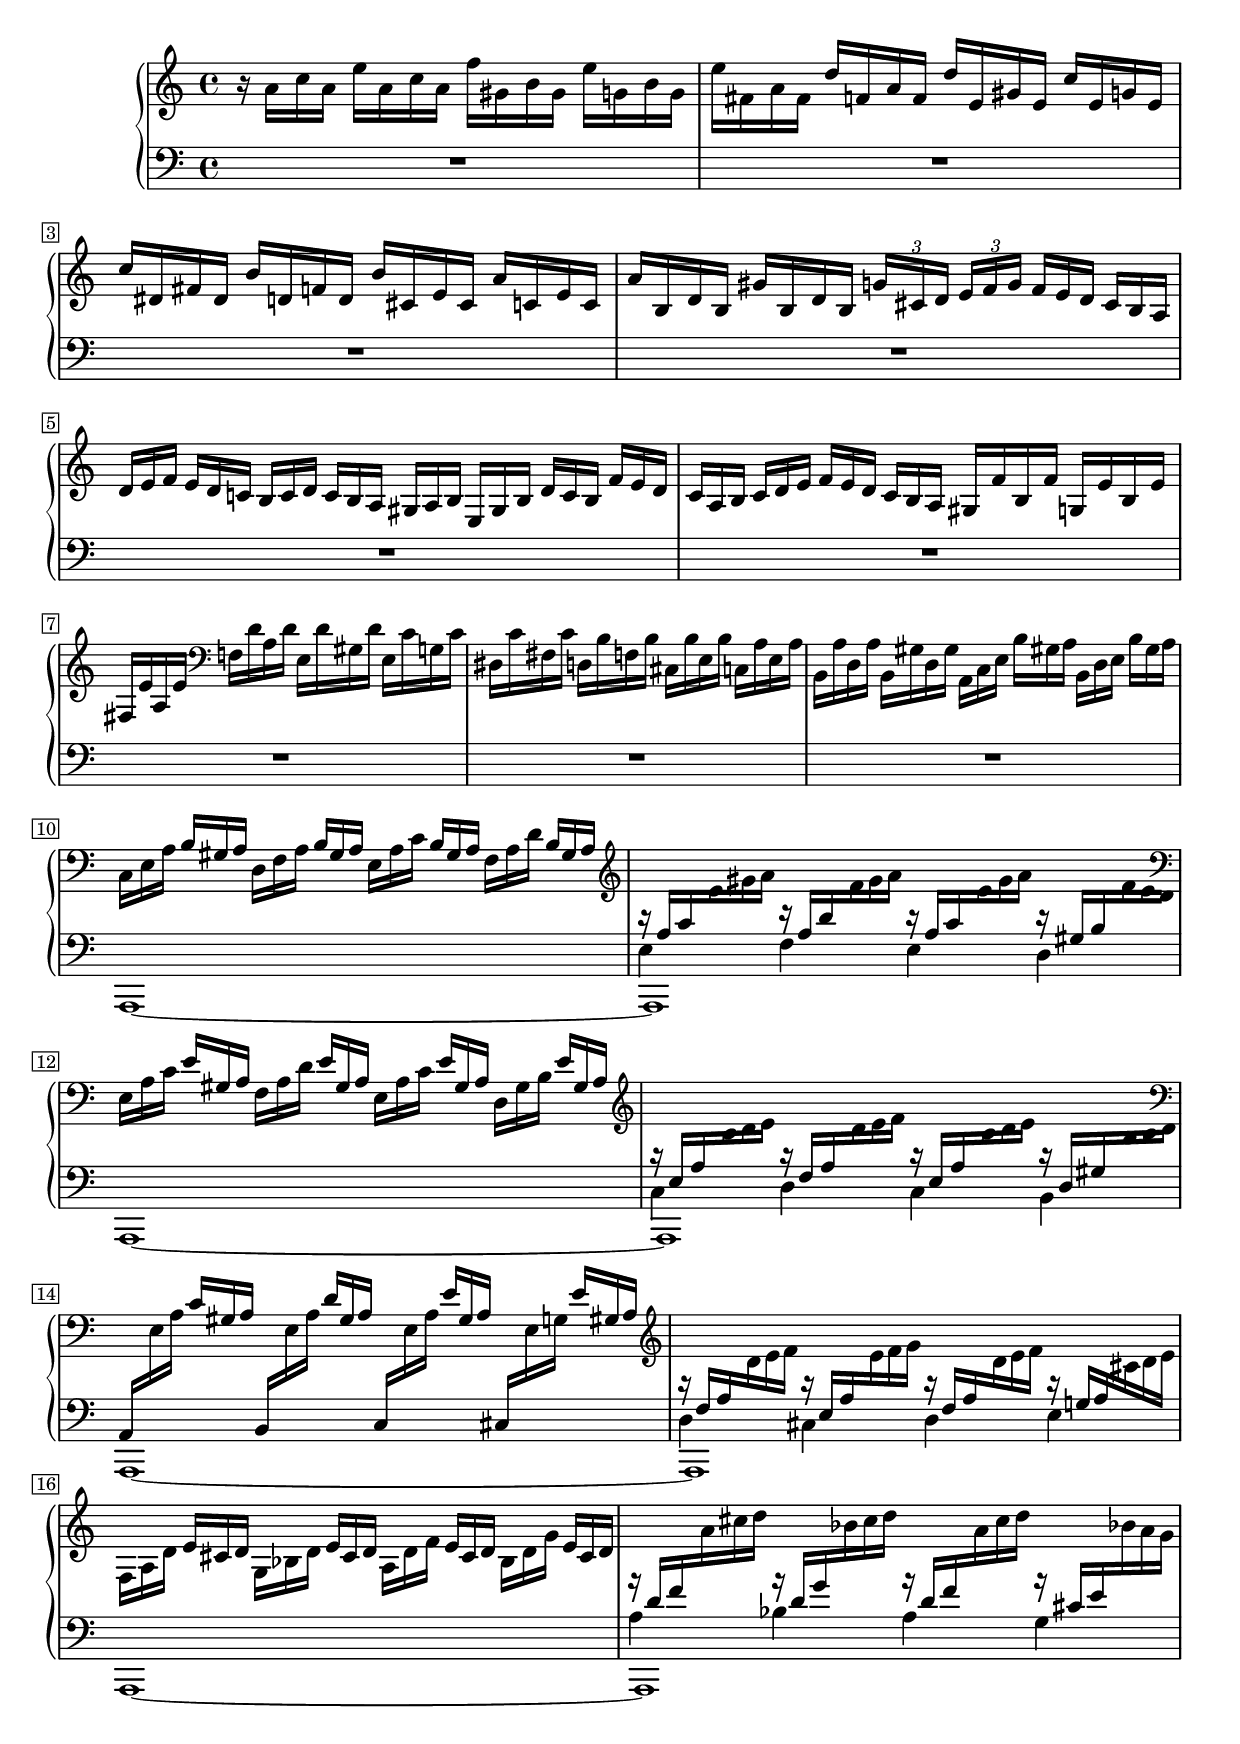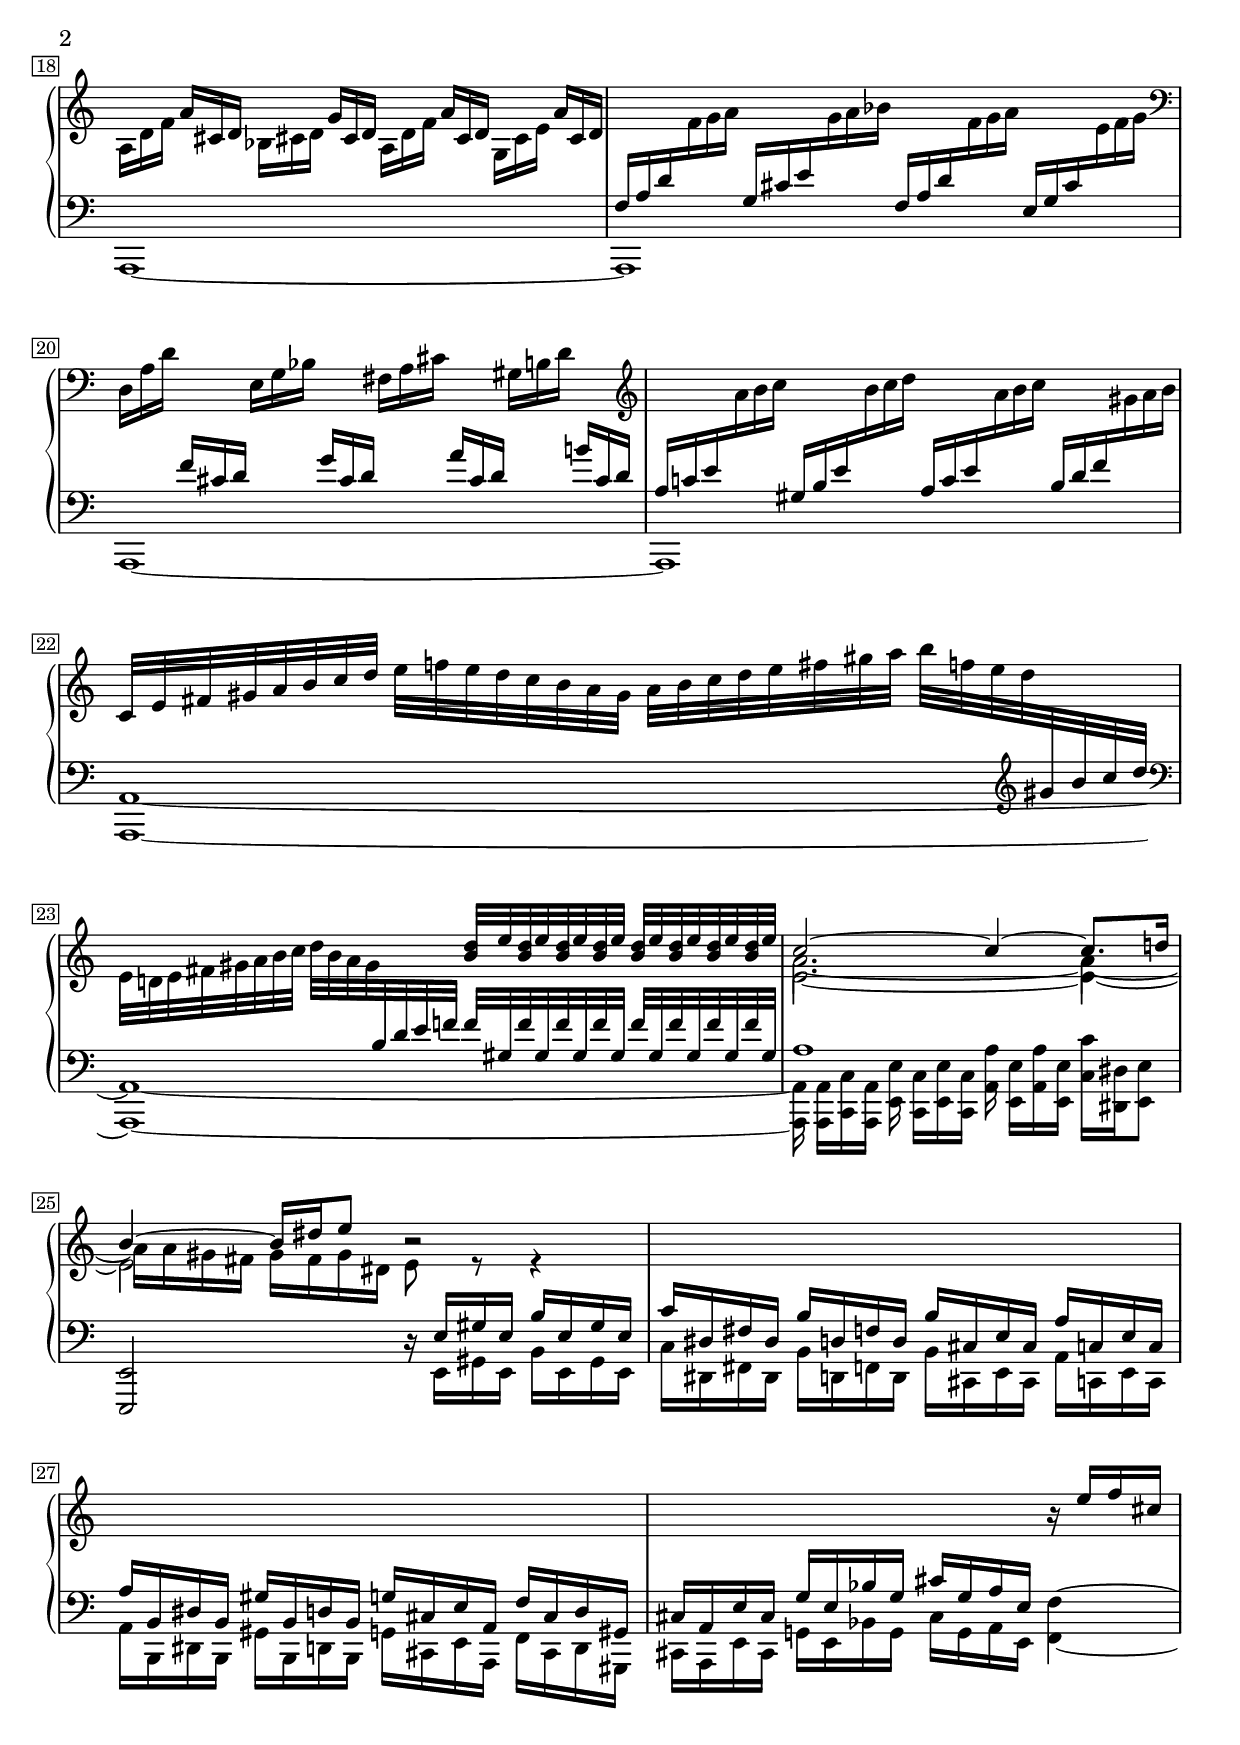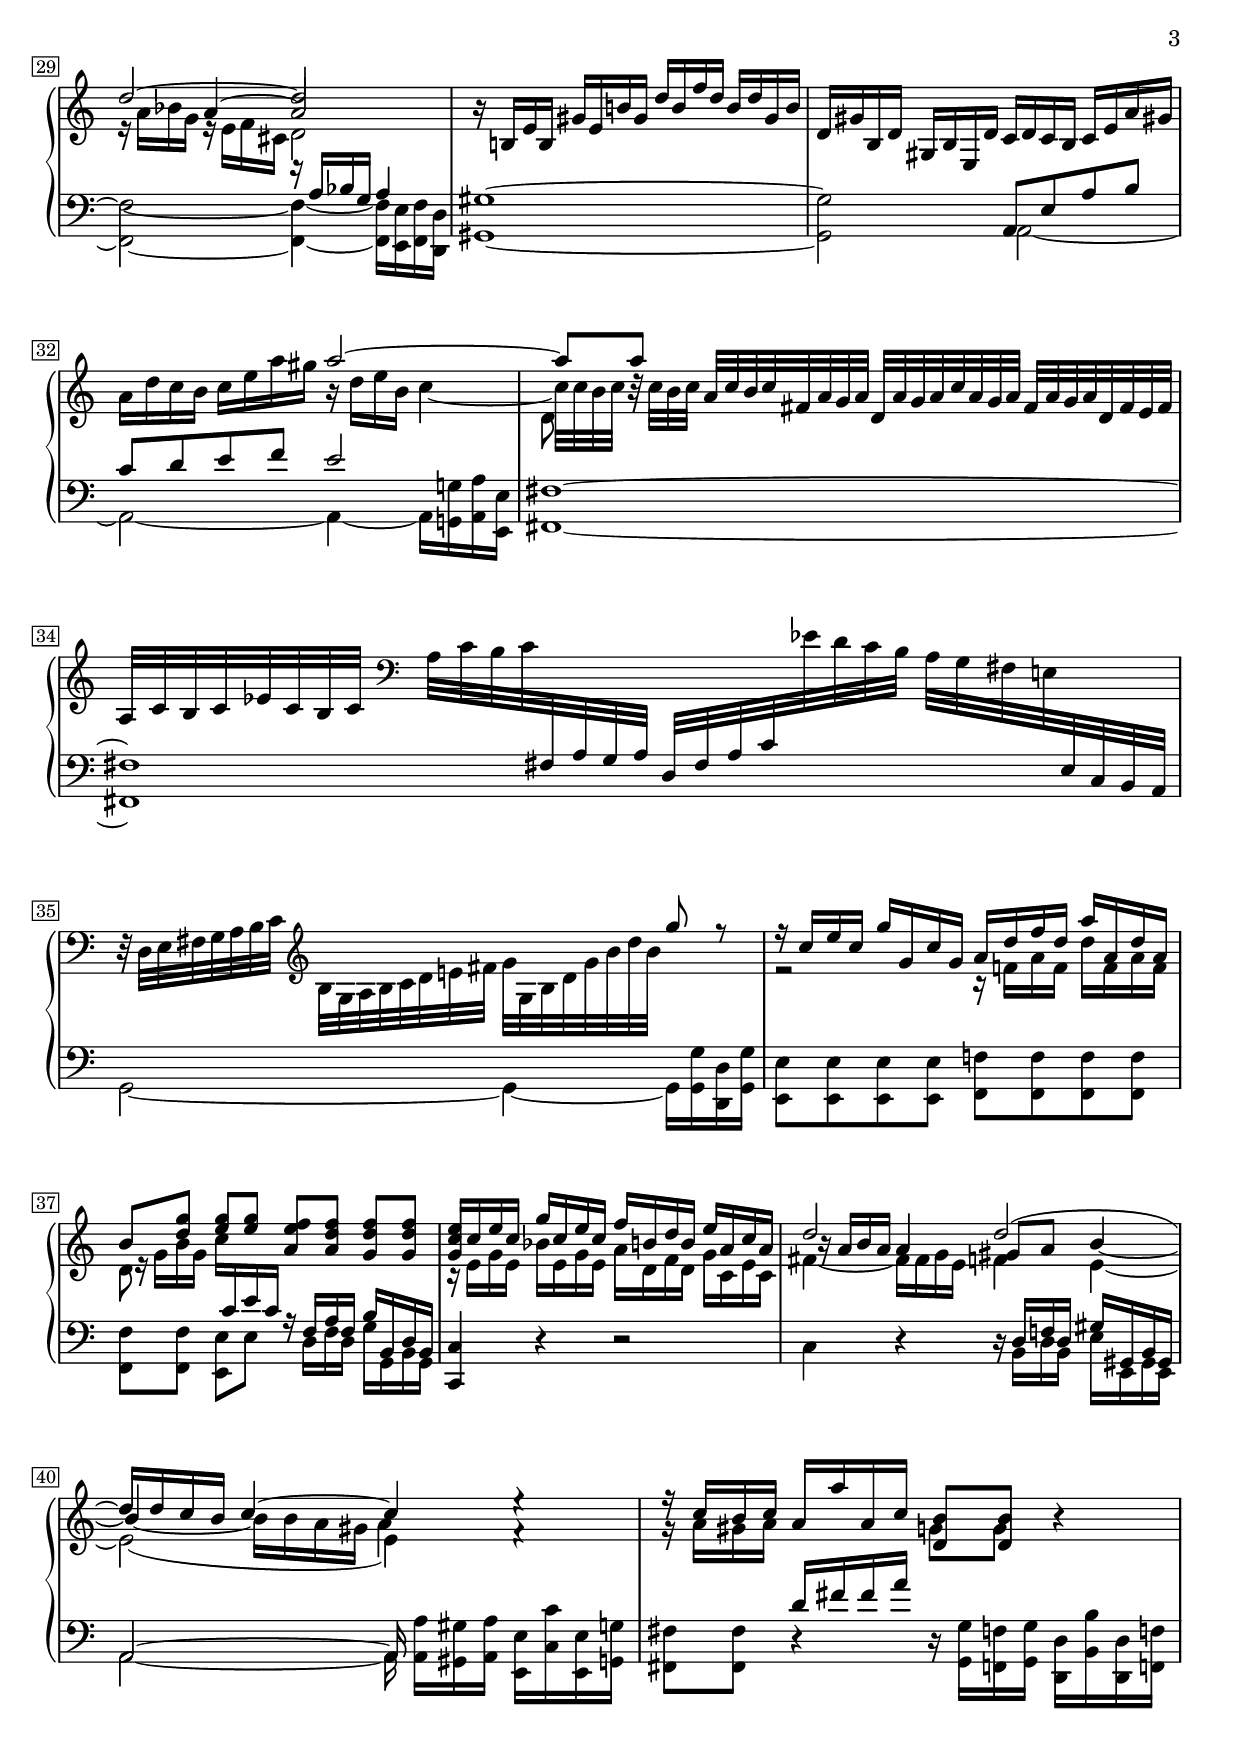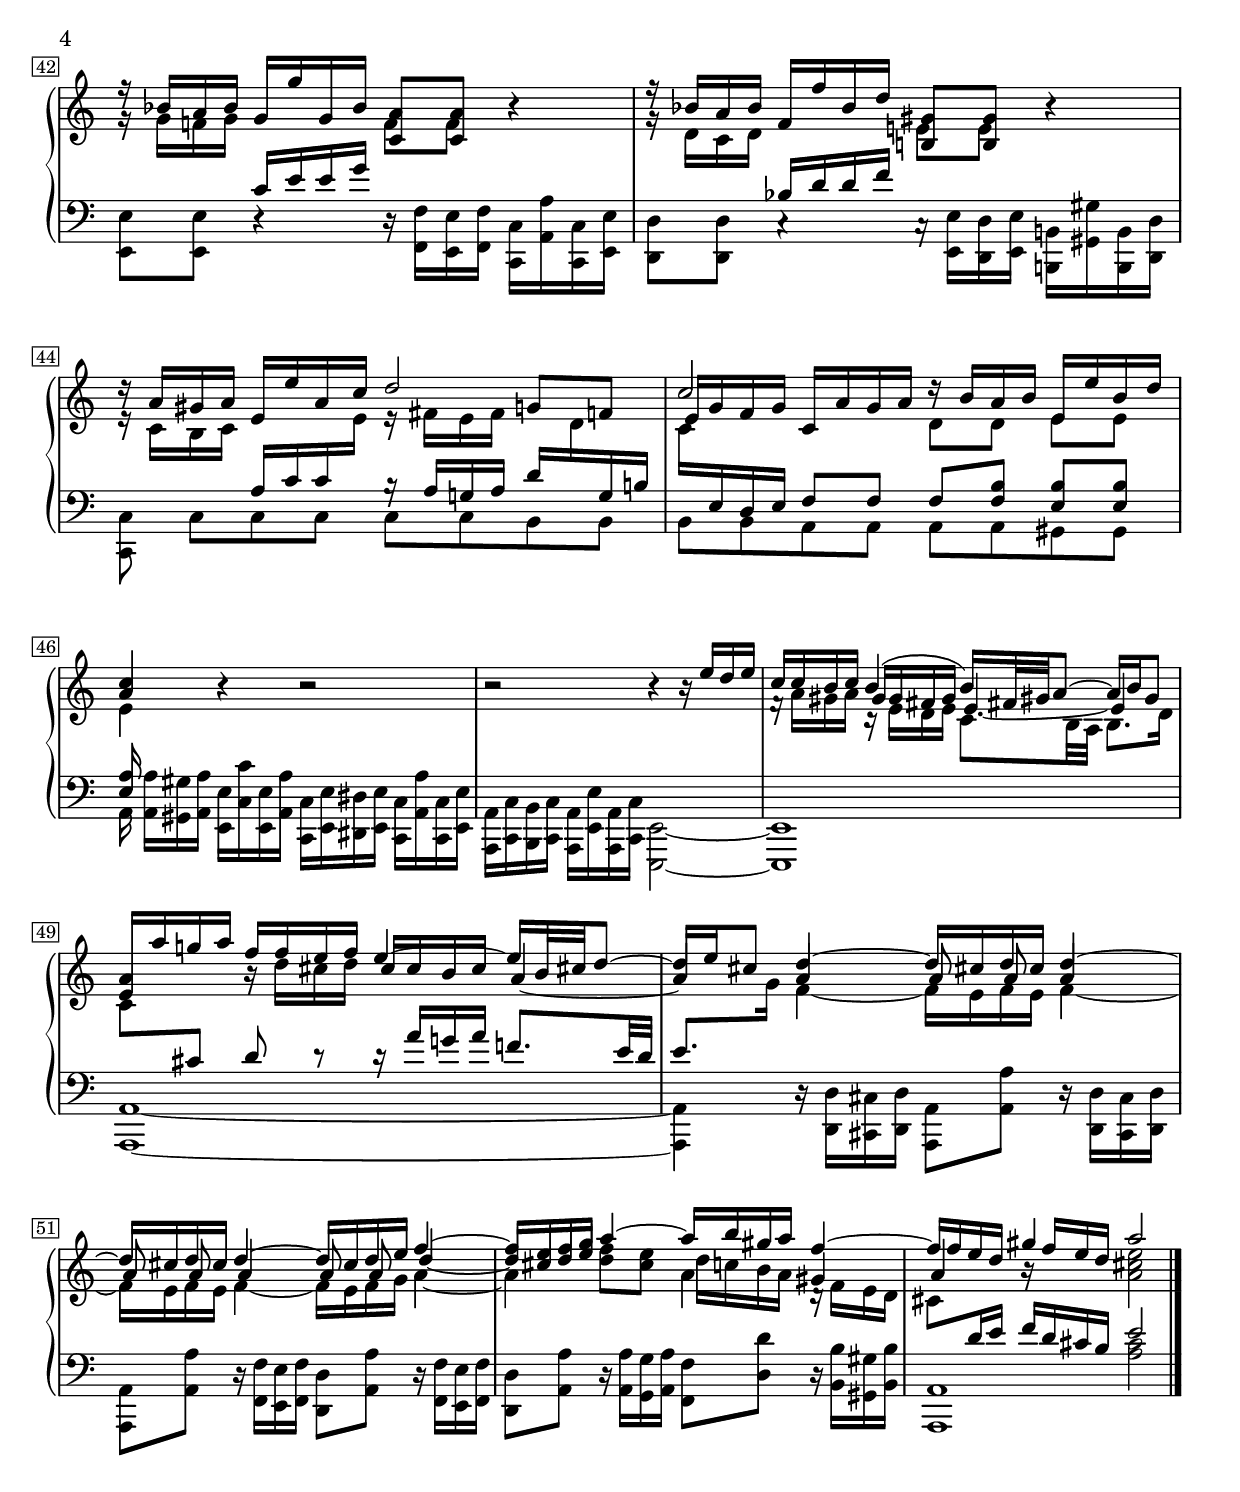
Global = {
  \key c \major
  \time 4/4
  \include "../global.ly"
}

bottom = { \change Staff = "lower" \stemUp }
top = { \change Staff = "upper" \stemDown }

Sopran = \context Voice = "one" \relative c'' {
  \voiceOne
  \override MultiMeasureRest.staff-position = #-2
  \override Rest.staff-position = #0
  \stemNeutral
  %1
  | \stemDown r16 a[ c a]  e'[ a, c a] f'[ gis, b gis] e'[ g,! b g]
  | e'[ fis, a fis] \stemUp d'[ f,! a f] d'[ e, gis e] c'[ e, g! e]
  | c'[ dis, fis dis] b'[ d,! f! d] b'[ cis, e cis] a'[ c,! e c]
  | a'[ b, d b] gis'[ b, d b]
    \tuplet 3/2 { g'!16[ cis, d] } \tuplet 3/2 { e[ f g] }
    \omit TupletBracket \omit TupletNumber
    \tuplet 3/2 { f[ e d] } \tuplet 3/2 { cis[ b a] }
  %5
  | \tuplet 3/2 { d[ e f] } \tuplet 3/2 { e[ d c] } \tuplet 3/2 { b[ c d] } \tuplet 3/2 { c[ b a] }
    \tuplet 3/2 { gis[ a b] } \tuplet 3/2 { e,[ gis b] } \tuplet 3/2 { d[ c b] } \tuplet 3/2 { f'[ e d] }
  | \tuplet 3/2 { c[ a b] } \tuplet 3/2 { c[ d e] } \tuplet 3/2 { f[ e d] } \tuplet 3/2 { c[ b a] }
    gis[ f' b, f'] g,![ e' b e]
  | fis,[ e' a, e'] \clef bass \stemDown f,![ d' a d] e,[ d' gis, d'] e,[ c' g! c]
  | dis,[ c' fis, c'] d,![ b' f! b] cis,[ b' e, b'] c,![ a' e a]
  | b,[ a' d, a'] b,[ gis' d gis] \tuplet 3/2 { a,[ c e] } \tuplet 3/2 { b'[ gis! a] }
    \tuplet 3/2 { b,[ d e] } \tuplet 3/2 { b'[ gis a] }
  %10
  | \tuplet 3/2 { c,[ e a] } \stemUp \tuplet 3/2 { b[ gis a] }
    \stemDown \tuplet 3/2 { d,[ f a] } \stemUp \tuplet 3/2 { b[ gis a] }
    \stemDown \tuplet 3/2 { e[ a c] } \stemUp \tuplet 3/2 { b[ gis a] }
    \stemDown \tuplet 3/2 { f[ a d] } \stemUp \tuplet 3/2 { b[ gis a] }
  | \clef treble
    \override Beam.positions = #'(6 . 6)
    \tuplet 6/4 { \bottom d16\rest a[ c \top e gis a] }
    \tuplet 6/4 { \bottom e16\rest a,[ d \top f gis a] }
    \tuplet 6/4 { \bottom d,16\rest a[ c \top e gis a] }
    \tuplet 6/4 { \bottom d,16\rest gis,[ b \top f' e d] }
    \revert Beam.positions
  | \clef bass
    \stemDown \tuplet 3/2 { e,[ a c] } \stemUp \tuplet 3/2 { e[ gis, a] }
    \stemDown \tuplet 3/2 { f[ a d] } \stemUp \tuplet 3/2 { e[ gis, a] }
    \stemDown \tuplet 3/2 { e[ a c] } \stemUp \tuplet 3/2 { e[ gis, a] }
    \stemDown \tuplet 3/2 { d,[ gis b] } \stemUp \tuplet 3/2 { e[ gis, a] }
    \clef treble
  | \override Beam.positions = #'(5 . 5.3)
    \tuplet 6/4 { \bottom c16\rest e,[ a \top c d e] }
    \tuplet 6/4 { \bottom c16\rest f,[ a \top d e f] }
    \tuplet 6/4 { \bottom c16\rest e,[ a \top c d e] }
    \tuplet 6/4 { \bottom c16\rest d,[ gis \top b c d] }
    \revert Beam.positions
    \clef bass
  | \tuplet 3/2 { \bottom a,[ \top e' a] } \stemUp \tuplet 3/2 { c gis a }
    \tuplet 3/2 { \bottom b,[ \top e a] } \stemUp \tuplet 3/2 { d gis, a }
    \tuplet 3/2 { \bottom c,[ \top e a] } \stemUp \tuplet 3/2 { e' gis, a }
    \tuplet 3/2 { \bottom cis,[ \top e g!] } \stemUp \tuplet 3/2 { e' gis, a }
    \clef treble
  %15
  | \tuplet 6/4 { \bottom d16\rest f,[ a \top d e f] }
    \tuplet 6/4 { \bottom d16\rest e,[ a \top e' f g] }
    \tuplet 6/4 { \bottom d16\rest f,[ a \top d e f] }
    \tuplet 6/4 { \bottom d16\rest g,[ a \top cis d e] }
  | \stemDown \tuplet 3/2 { f,[ a d] } \stemUp \tuplet 3/2 { e[ cis d] }
    \stemDown \tuplet 3/2 { g,[ bes d] } \stemUp \tuplet 3/2 { e[ cis d] }
    \stemDown \tuplet 3/2 { a[ d f] } \stemUp \tuplet 3/2 { e[ cis d] }
    \stemDown \tuplet 3/2 { bes[ d g] } \stemUp \tuplet 3/2 { e[ cis d] }
  | \tuplet 6/4 { \bottom a'16\rest d,[ f \top a cis d] }
    \tuplet 6/4 { \bottom a16\rest d,[ g \top bes cis d] }
    \tuplet 6/4 { \bottom a16\rest d,[ f \top a cis d] }
    \tuplet 6/4 { \bottom a16\rest cis,[ e \top bes'! a g] }
  | \stemDown \tuplet 3/2 { a,[ d f] } \stemUp \tuplet 3/2 { a[ cis, d] }
    \stemDown \tuplet 3/2 { bes[ cis! d] } \stemUp \tuplet 3/2 { g[ cis, d] }
    \stemDown \tuplet 3/2 { a[ d f] } \stemUp \tuplet 3/2 { a[ cis, d] }
    \stemDown \tuplet 3/2 { g,[ cis e] } \stemUp \tuplet 3/2 { a[ cis, d] }
  | \tuplet 6/4 { \bottom f,[ a d \top f g a] }
    \tuplet 6/4 { \bottom g,[ cis e \top g a bes] }
    \tuplet 6/4 { \bottom f,[ a d \top f g a] }
    \tuplet 6/4 { \bottom e,[ g cis \top e f g] }
    \clef bass
  %20
  | \stemDown \tuplet 3/2 { d,[ a' d] } s8
    \tuplet 3/2 { e,16[ g bes] } s8
    \tuplet 3/2 { fis16[ a cis] } s8
    \tuplet 3/2 { gis16[ b! d] } s8
    \clef treble
  | \tuplet 6/4 { \bottom a16[ c! e \top a b c] }
    \tuplet 6/4 { \bottom gis,[ b e \top b' c d] }
    \tuplet 6/4 { \bottom a,[ c e \top a b c] }
    \tuplet 6/4 { \bottom b,[ d f \top gis a b] }
  | \stemUp c,32[ e fis gis a b c d] \stemDown e[ f! e d c b a gis]
    a[ b c d e fis gis a] b[ f! e d \bottom \clef treble gis, b c d]
  | \top \stemUp s2 <b d>32[ e <b d> e <b d> e <b d> e] <b d>32[ e <b d> e <b d> e <b d> e]
  | c2~ c4~ c8. d16
  %25
  | b4~ b16[ dis e8] r2
  | s1
  | s1
  | \stemUp\tieUp s2. r16 e[ f cis]
  | d2~ d2
  %30
  | r16 b,![ e b] gis'[ e b' gis] d'[ b f' d] b[ d gis, b]
  | \stemUp d,[ gis b, d] gis,[ b e, d'] c[ d c b] c[ e a gis!]
  | \stemDown a[ d c b] c[ e a gis] \stemUp a2~
  | a8[ a] a,32[ c b c fis, a g a] d,[ a' g a c a g a] fis[ a g a d, fis e fis]
  | a,[ c b c ees c b c] \clef bass \stemDown a[ c b c \bottom fis, a g a]
    d,[ fis a c \top ees d c b] a[ g fis e! \bottom e c b a]
  %35
  | \top r32 d[ e fis g a b c] \clef treble b[ g a b c d e fis]
    g[ g, b d g b d b] \stemUp g'8 f\rest
  | f16\rest c[ e c] g'[ g, c g] a[ d f d] a'[ a, d a]
  | b8[ <d g>] <e g>[ q] <a, e' f>[ <a d f>] <g d' f>[ q]
  | <g c e>16[ c e c] g'[ c, e c] f[ b,! d b] e[ a, c a]
  | d2
    \shape #'((0 . 0.5) (0 . 1) (0 . 1.5) (0 . 0)) Tie d2~
  %40
  | d16[ d c b] c4~ \once\override NoteColumn.force-hshift = #-1 c e\rest
  | f16\rest c[ b c] a[ a' a, c] <d, b'>8[ q] r4
  | f'16\rest bes,[ a bes] g[ g' g, bes] <c, a'>8[ q] r4
  | f'16\rest bes,[ a bes] f[ f' bes, d] <b, gis'>8[ q] r4
  | d'16\rest a[ gis a] e[ e' a, c] d2
  %45
  | c2 d16\rest b[ a b] e,[ e' b d]
  | <a c>4 r r2
  | r r4 r16 e'[ d e]
  | c[ c b c]
    \shape #'((0 . 1.5) (0 . 2) (0 . 2) (0 . 1)) Tie
    b4~ b16[ fis!32 gis! a8~] a16[ b gis8]
  | <e a>16[ a' g! a] f[ f e f] e4~ e16[ b32 cis! d8~]
  %50
  | d16[ e cis8] d4~ d16[ cis! d cis] d4~
  | d16[ cis! d cis] d4~ d16[ cis d e] f4~
  | f16[ e f g] a4~ \once\override NoteColumn.force-hshift = #-1 a16[ b gis a] f4~
  | f16[ f e d] gis4 a2

  \fine
}

Alto = \context Voice = "Two" \relative c {
  \voiceTwo
  \override Rest.staff-position = #0
  \stemDown
  | s1*23
  %24
  | << {
      \stemDown e'2._~ e4_~
    } \\ {
      a2._~ a4_~
    } >>
  | << {
      \stemDown e2
    } \\ {
      \once\override NoteColumn.force-hshift = #1 a16[ a gis fis] gis[ fis gis dis]
    } >>
    e8 e8\rest e4\rest
  | s1*3
  | e16\rest a[ bes g] \stemUp a4^~ a2
  %30
  | s1*2
  | \stemDown s2 r16 d[ e b] c4~
  | c32[ c b c] r c[ b c] s2.
  | s1*2
  %36
  | e,2\rest c16\rest f[ a f] d'[ f, a f]
  | \once\override Voice.Rest.X-offset = #1.6 e16\rest
    g[ b g] c[ \bottom c, e c] a16\rest f[ a f] b[ b, d b]
  | \top c'16\rest e[ g e] bes'[ e, g e] a[ d, f d] g[ c, e c]
  | \stemUp \once\override Voice.Rest.X-offset = #1.6 b'16\rest a[ b a] a4
    \once\override NoteColumn.force-hshift = #0.9 gis8[ a]
    \once\override Stem.length = #5 b4~
  %40
  | \once\override NoteColumn.force-hshift = #0.4 b4~
    \stemDown \once\override NoteColumn.force-hshift = #0.4 b16[ b a gis]
   \once\override NoteColumn.force-hshift = #-1.5 a4 f\rest
  | g16\rest a[ gis a] \bottom d,[ fis fis a] \top g!8[ g] s4
  | g16\rest g[ f! g] \bottom c,[ e e g] \top f8[ f] s4
  | g16\rest d[ c d] \bottom bes[ d d f] \top e!8[ e] s4
  | e16\rest c[ b c] \bottom a[ c c \top e] e\rest fis[ e fis] \stemUp g!8[ f!]
  %45
  | \once\override NoteColumn.force-hshift = #0.5 e16[ g f g] c,[ a' g a]
    \stemDown d,8[ d] e[ e]
  | e4 s2.
  | s1
  | f16\rest a[ gis a] \stemUp \once\override NoteColumn.force-hshift = #0.5 gis[ gis fis gis]
    \once\override NoteColumn.force-hshift = #0.3
    \shape #'((1 . 0) (0 . 0.4) (0 . 0.8) (-0.8 . 0.7)) Tie
    e4~ \once\override NoteColumn.force-hshift = #0.3 e
  | s4 r16 \stemDown d'[ cis d]
    \stemUp \once\override NoteColumn.force-hshift = #0.5 cis[ cis b cis]
    \once\override NoteColumn.force-hshift = #0.3 a4~
  %50
  | a4 a
    \autoBeamOff
    \once\override NoteColumn.force-hshift = #0.3 a8
    \once\override NoteColumn.force-hshift = #0.3 a8
    \autoBeamOn a4
  | \autoBeamOff
    \once\override NoteColumn.force-hshift = #0.3 a8
    \once\override NoteColumn.force-hshift = #0.3 a8
    \once\override NoteColumn.force-hshift = #0.3 a4
    \once\override NoteColumn.force-hshift = #0.3 a8
    \once\override NoteColumn.force-hshift = #0.3 a8
    \autoBeamOn
    \once\override NoteColumn.force-hshift = #0.3 d4~
  | \omit Beam d16[ cis d e]
    \undo\omit Beam \stemDown <d f>8[ <cis e>]
    \once\override NoteColumn.force-hshift = #0.1 d16[ c! b a]
    \stemUp \override Stem.length = #5 gis4
    \revert Stem.length
  | \once\override NoteColumn.force-hshift = #0.3 a4 b16\rest f'[ e d] \stemDown <a cis e>2

}

Tenor = \context Voice = "three" \relative c {
  \voiceThree
  \override MultiMeasureRest.staff-position = #0
  \override Rest.staff-position = #0
  \omit TupletBracket \omit TupletNumber
  \stemDown
  | s1*10
  %11
  | \override Stem.length = #5
    e4 f e d
  | s1
  | c4 d c b
  | s1
  %15
  | d4 cis d e
  | s1
  | a4 bes a g
    \revert Stem.length
  | s1*2
  %20
  | \stemUp s8 \tuplet 3/2 { f'16[ cis d] }
    s8 \tuplet 3/2 { g16[ cis, d] }
    s8 \tuplet 3/2 { a'16[ cis, d] }
    s8 \tuplet 3/2 { b'16[ cis, d] }
  | s1*2
  | \top e32[ d! e fis gis a b c] d[ b a gis \bottom b, d e f!]
    f[ gis, f' gis, f' gis, f' gis,] f'[ gis, f' gis, f' gis, f' gis,]
  | a1
  %25
  | s2 s16 \stemUp e[ gis e] b'[ e, gis e]
  | c'[ dis, fis dis] b'[ d,! f! d] b'[ cis, e cis] a'[ c,! e c]
  | a'[ b, dis b] gis'[ b, d! b] g'![ cis, e a,] f'[ cis d gis,]
  | cis[ a e' cis] g'[ e bes' g] cis[ g a e] s4
  | \top s e'16\rest e[ f cis] << { \bottom r16 a[ bes g] a4 } \\ { \top d2 } >>
  %30
  | s1
  | s2 \bottom a,8[ e' a b]
  | c[ d e f] e2
  | \top d8 s s2.
  | s1*3
  %37
  | d8 s s2.
  | s1
  | \top\tieDown fis4~ fis16[ fis g e] f!4 e~
  %40
  | \shape #'((0 . -0.2) (0 . -1) (0 . -2) (0 . -1.4)) Tie
    e2~ e4 s
  | s1*3
  | s2 \bottom b16\rest a[ g! a] d[ \top d \bottom g, b]
  %45
  | \top c[ \bottom e, d e] f8[ f] f[ <f b>] <e b'>[ q]
  | <e a>16 s8. s2.
  | s1
  | \top s4 c'16\rest e[ d e] c8.[ b32 a] b8.[ d16]
  | c8[ \bottom cis] d d\rest d16\rest a'[ g a] f8.[ e32 d]
  %50
  | e8.[ \top g16] f4~ f16[ e f e] f4~
  | f16[ e f e] f4~ f16[ e f g] a4~
  | a4 s a4 d,16\rest f[ e d]
  | cis8[ \bottom d16 e] f[ d cis b] e2

}

Bass = \context Voice = "four" \relative c {
  \voiceFour
  \override MultiMeasureRest.staff-position = #0
  \override Rest.staff-position = #0
  \stemNeutral
  %1
  | R1*9
  %10
  | a,1~
  | a
  | a~
  | a
  | a~
  %15
  | a
  | a~
  | a
  | a~
  | a
  %20
  | a~
  | a
  | <a a'>~
  | \clef bass <a a'>~
  | \stemDown <a a'>16 <a a'>[ <c c'> <a a'>] <e' e'> <c c'>[ <e e'> <c c'>]
    <a' a'> <e e'>[ <a a'> <e e'>] <c' c'>[ <dis, dis'> <e e'>8]
  %25
  | \stemUp <e, e'>2 r16 \stemDown e'[ gis e] b'[ e, gis e]
  | c'[ dis, fis dis] b'[ d,! f! d] b'[ cis, e cis] a'[ c,! e c]
  | a'[ b, dis b] gis'[ b, d! b] g'![ cis, e a,] f'[ cis d gis,]
  | cis[ a e' cis] g'[ e bes' g] cis[ g a e] <f~ f'^~>4
  | <f f'>2~ <f f'>4~ <f f'>16[ <e e'> <f f'> <d d'>]
  %30
  | <gis~ gis'^~>1
  | q2 a~
  | a~ 4~ 16[ <g! g'!> <a a'> <e e'>]
  | <fis~ fis'^~>1
  | q
  %35
  | g2~ 4~ 16[ <g g'> <d d'> <g g'>]
  | <e e'>8[ q q q] <f f'>[ q q q]
  | <f f'>[ q] <e e'>[ e'] s16 d[ f d] g[ g, b g]
  | \stemUp <c, c'>4 r r2
  | \stemDown c'4 r r16 << { d[ f! d] gis[ gis, b gis] } \\ { b[ d b] e[ e, gis e] } >>
  %40
  | << { a2~ 16 } \\ { a2~ 16 } >> <a a'>[ <gis gis'> <a a'>] <e e'>[ <c' c'> <e, e'> <g! g'!>]
  | <fis fis'>8[ q]  r4 r16 <g g'>[ <f f'> <g g'>] <d d'>[ <b' b'> <d, d'> <f! f'!>]
  | <e e'>8[ q]  r4 r16 <f f'>[ <e e'> <f f'>] <c c'>[ <a' a'> <c, c'> <e e'>]
  | <d d'>8[ q] c'4\rest c16\rest <e, e'>[ <d d'> <e e'>] <b b'>[ <gis' gis'> <b, b'> <d d'>]
  | <c c'>8 c'[ c c] c[ c b b]
  %45
  | b[ b a a] a[ a gis gis]
  | a16 <a a'>[ <gis gis'> <a a'>] <e e'>[ <c' c'> <e, e'> <a a'>]
    <c, c'>[ <e e'> <dis dis'> <e e'>] <c c'>[ <a' a'> <c, c'> <e e'>]
  | <a, a'>[ <c c'> <b b'> <c c'>] <a a'>[ <e' e'> <a, a'> <c c'>] <e, e'>2~
  | q1
  | <a a'>1~
  %50
  | q4 r16 <d d'>[ <cis cis'> <d d'>] <a a'>8[ <a' a'>] r16 <d, d'>[ <cis cis'> <d d'>]
  | <a a'>8[ <a' a'>] r16 <f f'>[ <e e'> <f f'>] <d d'>8[ <a' a'>] r16 <f f'>[ <e e'> <f f'>]
  | <d d'>8[ <a' a'>] r16 <a a'>[ <g g'> <a a'>] <f f'>8[ <d' d'>] r16 <b b'>[ <gis gis'> <b b'>]
  | <a, a'>1*1/2 <a'' cis>2

  \fine
}

\score {
  \new PianoStaff
  <<
    \accidentalStyle Score.piano
    \context Staff = "upper" <<
      \set Staff.midiInstrument = #"acoustic grand"
      \Global
      \clef treble
      \Sopran
      \Alto
    >>
    \context Staff = "lower" <<
      \set Staff.midiInstrument = #"acoustic grand"
      \Global
      \clef bass
      \Tenor
      \Bass
    >>
  >>
  \header {
%    composer = "Johann Sebastian Bach"
%    opus = "BWV 543 / S.462a"
    title = \markup { "Präludium" }
  }
  \layout {
    \context {
      \PianoStaff
    }
  }
  \midi {
    \tempo 4 = 100
  }
}
